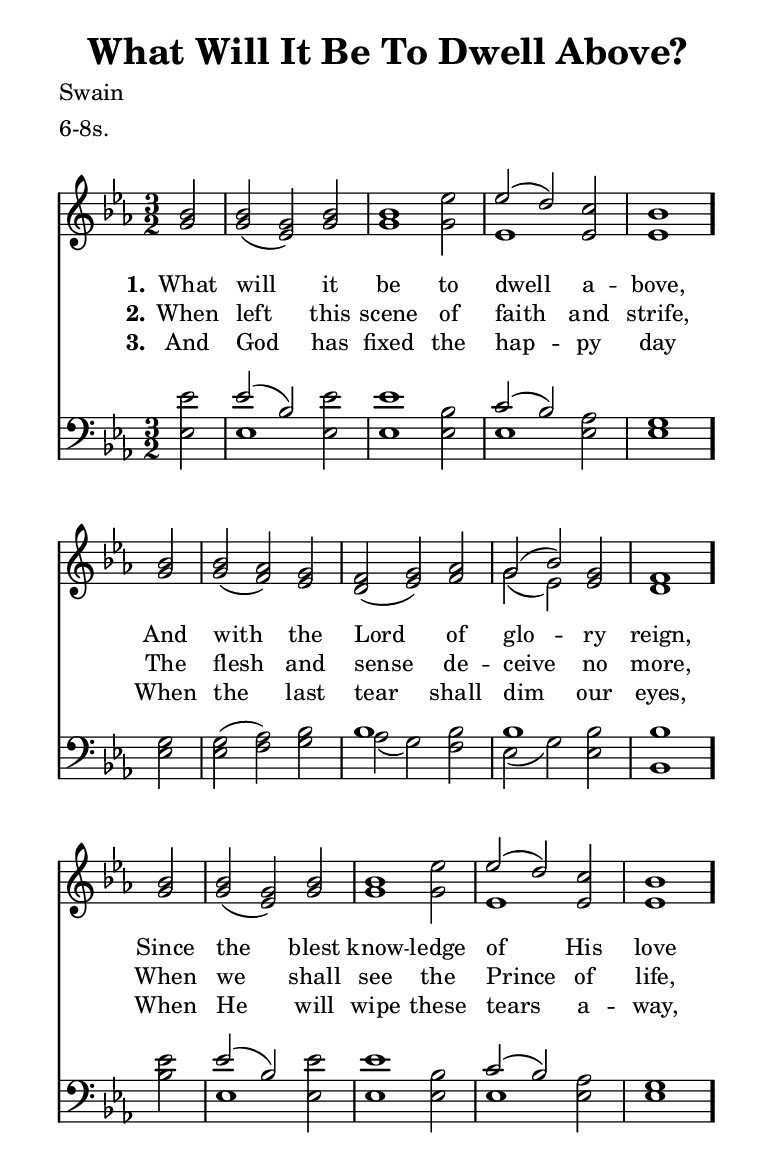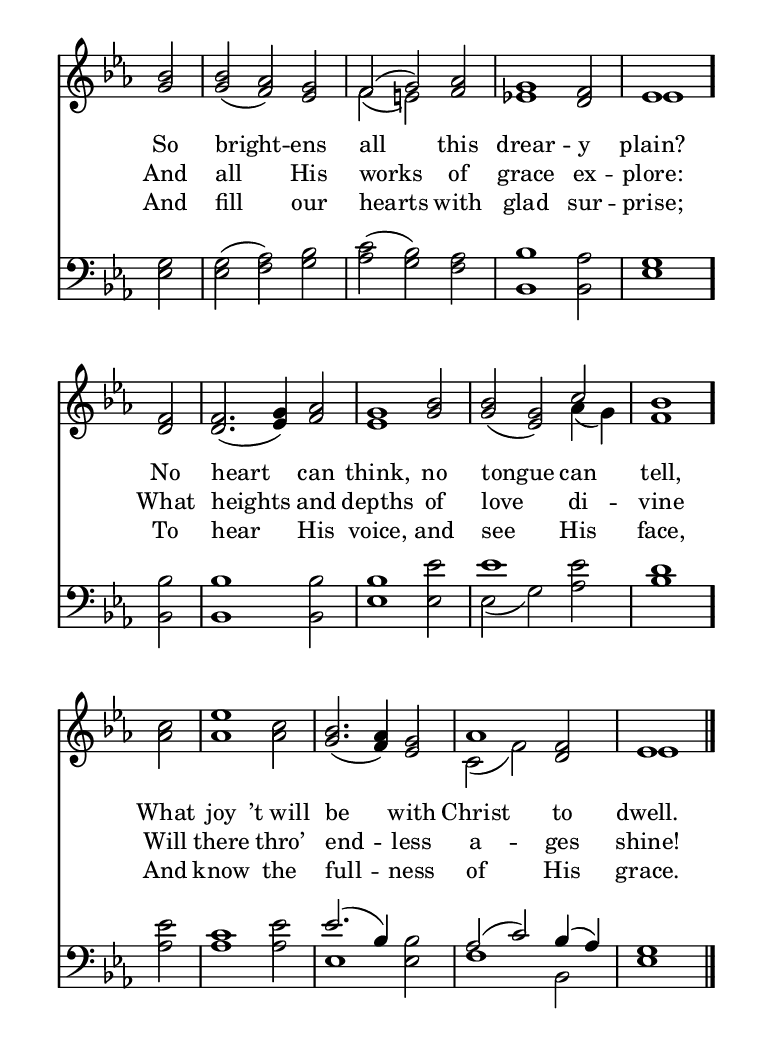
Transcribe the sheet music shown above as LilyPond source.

\include "common/global.ily"
\paper {
  \include "common/paper.ily"
}

\header{
  hymnnumber = "292"
  title = "What Will It Be To Dwell Above?"
  tunename = "Stella"
  meter = "6-8s."
  poet = "Swain"
  composer = ""
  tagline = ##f
}

global = {
  \include "common/overrides.ily"
  \override Staff.TimeSignature.style = #'numbered
  \time 3/2
  \override Score.MetronomeMark.transparent = ##t % hide all fermata changes too
  \tempo 2=100
  \key ees \major
  \partial 2
  \autoBeamOff
}

notesSoprano = {
\global
\relative c'' {

  bes2 | bes( g) bes | bes1 ees2 | ees( d) c | bes1
  bes2 | bes( aes) g | f( g) aes | g( bes) g | f1
  bes2 | bes( g) bes | bes1 ees2 | ees( d) c | bes1
  bes2 | bes( aes) g | f( g) aes | g1 f2 | ees1
  f2 | f2.( g4) aes2 | g1 bes2 | bes2( g) c | bes1
  c2 | ees1 c2 | bes2.( aes4) g2 | aes1 f2 | ees1

  \bar "|."

}
}

notesAlto = {
\global
\relative e' {

  g2 | g( ees) g | g1 g2 | ees1 ees2 | ees1
  g2 | g( f) ees | d( ees) f | g2( ees) ees | d1
  g2 | g( ees) g | g1 g2 | ees1 ees2 | ees1
  g2 | g( f) ees | f2( e) f | ees!1 d2 | ees1
  d2 | d2.( ees4) f2 | ees1 g2 | g2( ees) aes4( g) | f1
  aes2 | aes1 aes2 | g2.( f4) ees2 | c2( f) d | ees1

}
}

notesTenor = {
\global
\relative a' {

  ees2 | ees2( bes) ees | ees1 bes2 | c( bes) aes | g1
  g2 | g( aes) bes | bes1 bes2 | bes1 bes2 | bes1
  ees2 | ees2( bes) ees | ees1 bes2 | c( bes) aes | g1
  g2 | g( aes) bes | c( bes) aes | bes1 aes2 | g1
  bes2 | bes1 bes2 | bes1 ees2 | ees1 ees2 | d1
  ees2 | c1 ees2 | ees2.( bes4) bes2 | aes( c) bes4( aes) | g1

}
}

notesBass = {
\global
\relative f {

  ees2 | ees1 ees2 ees1 ees2 | ees1 ees2 | ees1
  ees2 | ees( f) g | aes( g) f | ees( g) ees | bes1
  bes'2 | ees,1 ees2 | ees1 ees2 | ees1 ees2 | ees1
  ees2 | ees( f) g | aes( g) f | bes,1 bes2 | ees1
  bes2 | bes1 bes2 | ees1 ees2 | ees( g) aes2 | bes1
  aes2 | aes1 aes2 | ees1 ees2 | f1 bes,2 | ees1

}
}

wordsA = \lyricmode {
\set stanza = "1."

What will it be to dwell a -- bove, \bar "."
And with the Lord of glo -- ry reign, \bar "."
Since the blest know -- ledge of His love \bar "."
So bright -- ens all this drear -- y plain? \bar "."
No heart can think, no tongue can tell, \bar "."
What joy ’t_will be with Christ to dwell. \bar "."

}

wordsB = \lyricmode {
\set stanza = "2."

When left this scene of faith and strife,
The flesh and sense de -- ceive no more,
When we shall see the Prince of life,
And all His works of grace ex -- plore:
What heights and depths of love di -- vine
Will there thro’ end -- less a -- ges shine!

}

wordsC = \lyricmode {
\set stanza = "3."

And God has fixed the hap -- py day
When the last tear shall dim our eyes,
When He will wipe these tears a -- way,
And fill our hearts with glad sur -- prise;
To hear His voice, and see His face,
And know the full -- ness of His grace.

}

\score {
  \context ChoirStaff <<
    \context Staff = upper <<
      \set Staff.autoBeaming = ##f
      \set ChoirStaff.systemStartDelimiter = #'SystemStartBar
      \set ChoirStaff.printPartCombineTexts = ##f
      \partcombine #'(2 . 9) \notesSoprano \notesAlto
      \context NullVoice = sopranos { \voiceOne << \notesSoprano >> }
      \context NullVoice = altos { \voiceTwo << \notesAlto >> }
      \context Lyrics = one   \lyricsto sopranos \wordsA
      \context Lyrics = two   \lyricsto sopranos \wordsB
      \context Lyrics = three \lyricsto sopranos \wordsC
    >>
    \context Staff = men <<
      \set Staff.autoBeaming = ##f
      \clef bass
      \set ChoirStaff.printPartCombineTexts = ##f
      \partcombine #'(2 . 9) \notesTenor \notesBass
      \context NullVoice = tenors { \voiceOne << \notesTenor >> }
      \context NullVoice = basses { \voiceTwo << \notesBass >> }
    >>
  >>
  \layout {
    \include "common/layout.ily"
  }
  \midi{
    \include "common/midi.ily"
  }
}

\version "2.19.49"  % necessary for upgrading to future LilyPond versions.

% vi:set et ts=2 sw=2 ai nocindent syntax=lilypond:
